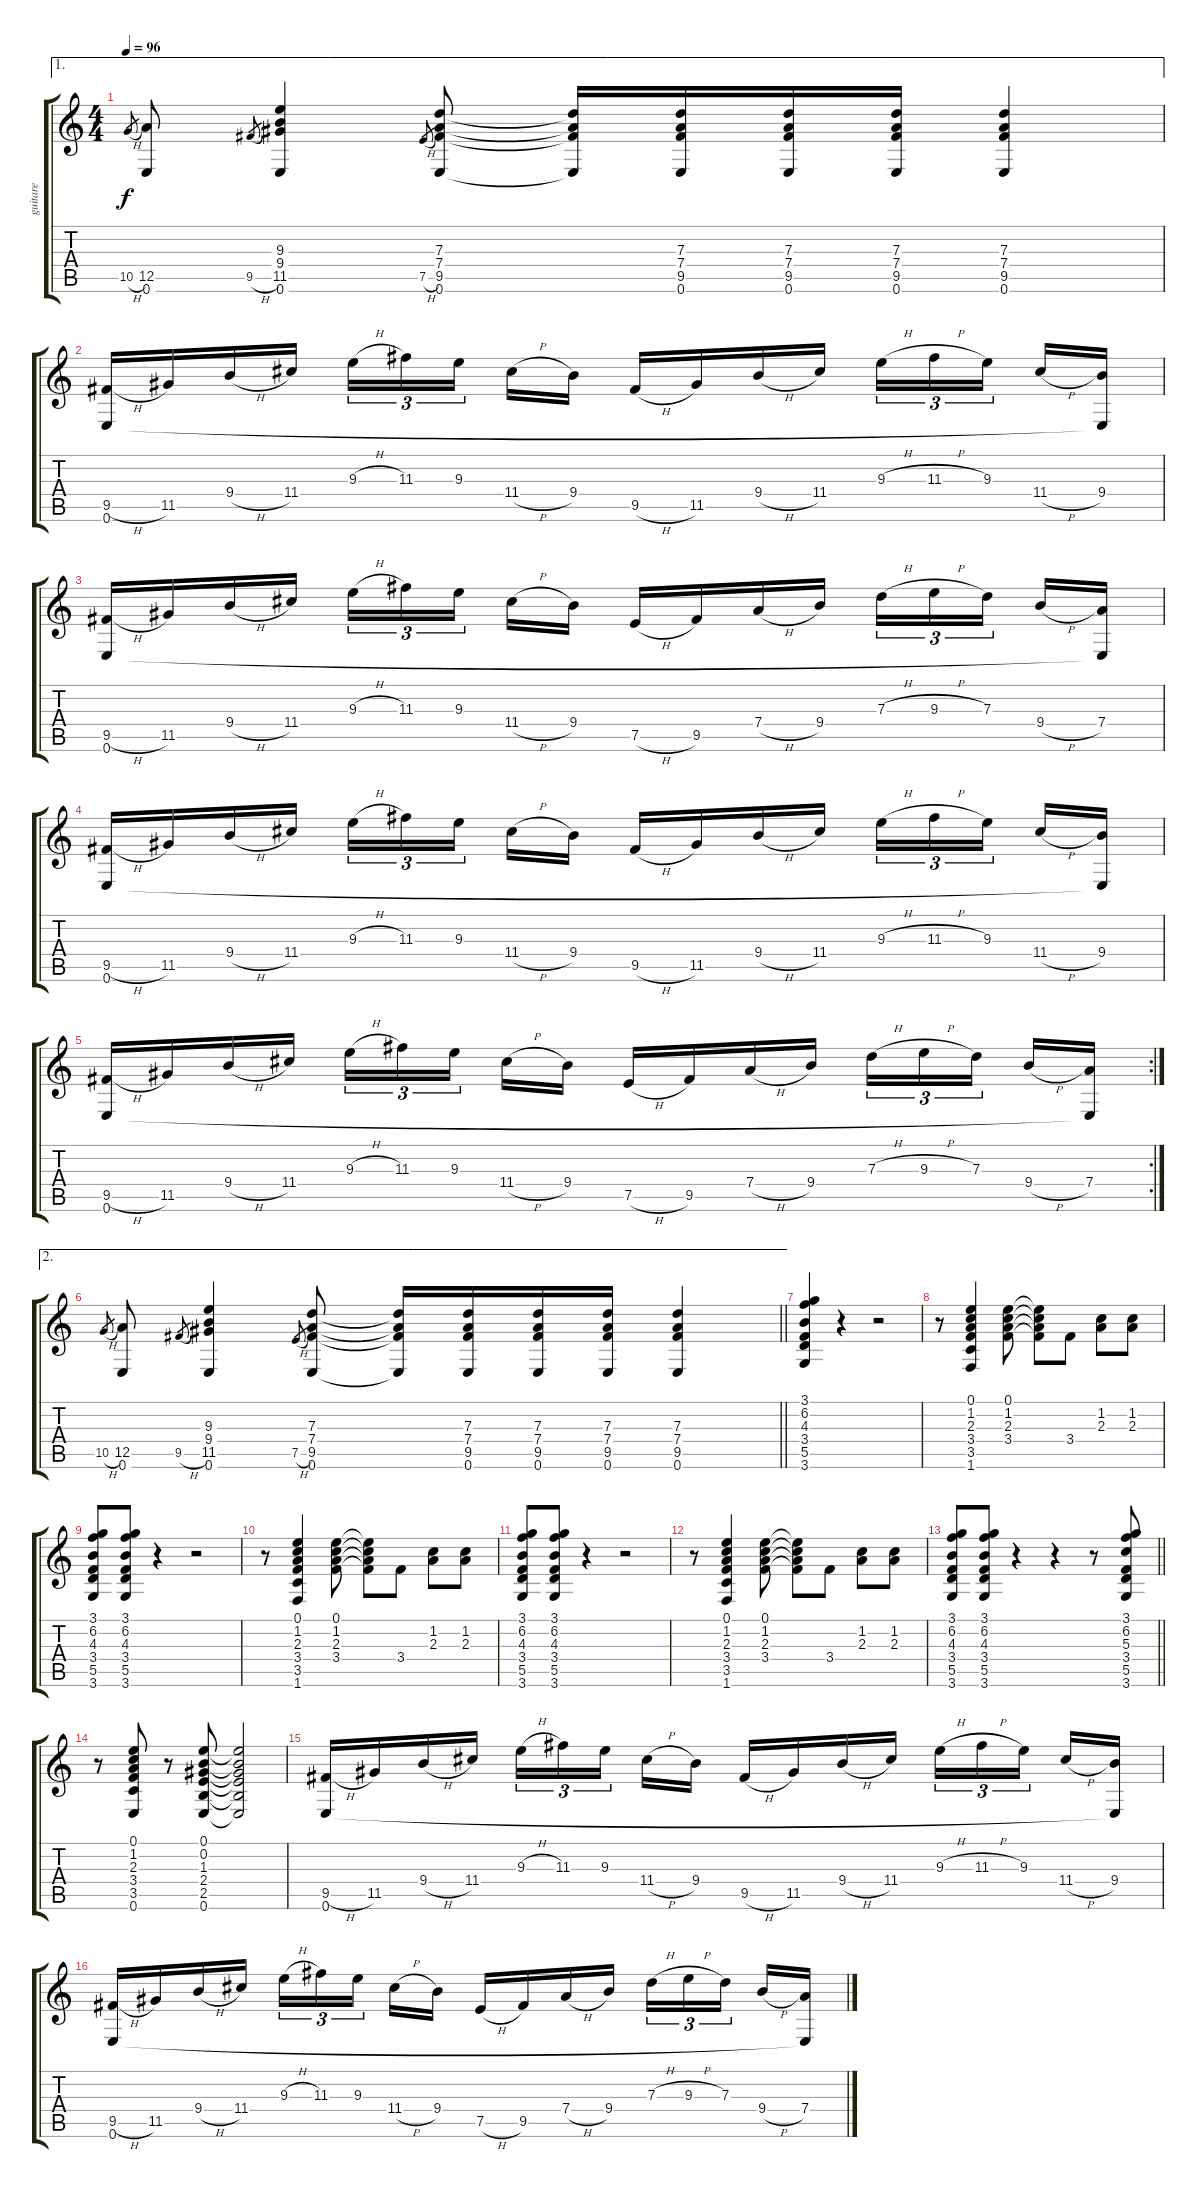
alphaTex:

\track ("guitare" "guitare") {instrument distortionguitar}
\staff {score tabs}
\tuning (E4 B3 G3 D3 A2 E2) {hide}
\ae 1
\ts (4 4)
\tempo 96
\clef g2
\ks c
10.5{h}.8{gr dy f} (12.5 0.6).8 9.5{h}.8{gr} (9.3 9.4 11.5 0.6).4 7.5{h}.8{gr} (7.3 7.4 9.5 0.6).8 (7.3{t} 7.4{t} 9.5{t} 0.6{t}).16 (7.3 7.4 9.5 0.6).16 (7.3 7.4 9.5 0.6).16 (7.3 7.4 9.5 0.6).16 (7.3 7.4 9.5 0.6).4 |
(9.5{h} 0.6).16 11.5.16 9.4{h}.16 11.4.16 9.3{h}.16{tu (3 2)} 11.3.16{tu (3 2)} 9.3.16{tu (3 2)} 11.4{h}.16 9.4.16 9.5{h}.16 11.5.16 9.4{h}.16 11.4.16 9.3{h}.16{tu (3 2)} 11.3{h}.16{tu (3 2)} 9.3.16{tu (3 2)} 11.4{h}.16 (9.4 0.6{t}).16 |
(9.5{h} 0.6).16 11.5.16 9.4{h}.16 11.4.16 9.3{h}.16{tu (3 2)} 11.3.16{tu (3 2)} 9.3.16{tu (3 2)} 11.4{h}.16 9.4.16 7.5{h}.16 9.5.16 7.4{h}.16 9.4.16 7.3{h}.16{tu (3 2)} 9.3{h}.16{tu (3 2)} 7.3.16{tu (3 2)} 9.4{h}.16 (7.4 0.6{t}).16 |
(9.5{h} 0.6).16 11.5.16 9.4{h}.16 11.4.16 9.3{h}.16{tu (3 2)} 11.3.16{tu (3 2)} 9.3.16{tu (3 2)} 11.4{h}.16 9.4.16 9.5{h}.16 11.5.16 9.4{h}.16 11.4.16 9.3{h}.16{tu (3 2)} 11.3{h}.16{tu (3 2)} 9.3.16{tu (3 2)} 11.4{h}.16 (9.4 0.6{t}).16 |
\rc 2
(9.5{h} 0.6).16 11.5.16 9.4{h}.16 11.4.16 9.3{h}.16{tu (3 2)} 11.3.16{tu (3 2)} 9.3.16{tu (3 2)} 11.4{h}.16 9.4.16 7.5{h}.16 9.5.16 7.4{h}.16 9.4.16 7.3{h}.16{tu (3 2)} 9.3{h}.16{tu (3 2)} 7.3.16{tu (3 2)} 9.4{h}.16 (7.4 0.6{t}).16 |
\ae 2
\barLineRight lightlight
10.5{h}.8{gr} (12.5 0.6).8 9.5{h}.8{gr} (9.3 9.4 11.5 0.6).4 7.5{h}.8{gr} (7.3 7.4 9.5 0.6).8 (7.3{t} 7.4{t} 9.5{t} 0.6{t}).16 (7.3 7.4 9.5 0.6).16 (7.3 7.4 9.5 0.6).16 (7.3 7.4 9.5 0.6).16 (7.3 7.4 9.5 0.6).4 |
(3.1 6.2 4.3 3.4 5.5 3.6).4 r.4 r.2 |
r.8 (0.1 1.2 2.3 3.4 3.5 1.6).4 (0.1 1.2 2.3 3.4).8 (0.1{t} 1.2{t} 2.3{t} 3.4{t}).8 3.4.8 (1.2 2.3).8 (1.2 2.3).8 |
(3.1 6.2 4.3 3.4 5.5 3.6).8 (3.1 6.2 4.3 3.4 5.5 3.6).8 r.4 r.2 |
r.8 (0.1 1.2 2.3 3.4 3.5 1.6).4 (0.1 1.2 2.3 3.4).8 (0.1{t} 1.2{t} 2.3{t} 3.4{t}).8 3.4.8 (1.2 2.3).8 (1.2 2.3).8 |
(3.1 6.2 4.3 3.4 5.5 3.6).8 (3.1 6.2 4.3 3.4 5.5 3.6).8 r.4 r.2 |
r.8 (0.1 1.2 2.3 3.4 3.5 1.6).4 (0.1 1.2 2.3 3.4).8 (0.1{t} 1.2{t} 2.3{t} 3.4{t}).8 3.4.8 (1.2 2.3).8 (1.2 2.3).8 |
\barLineRight lightlight
(3.1 6.2 4.3 3.4 5.5 3.6).8 (3.1 6.2 4.3 3.4 5.5 3.6).8 r.4 r.4 r.8 (3.1 6.2 5.3 3.4 5.5 3.6).8 |
r.8 (0.1 1.2 2.3 3.4 3.5 0.6).8 r.8 (0.1 0.2 1.3 2.4 2.5 0.6).8 (0.1{t} 0.2{t} 1.3{t} 2.4{t} 2.5{t} 0.6{t}).2 |
(9.5{h} 0.6).16 11.5.16 9.4{h}.16 11.4.16 9.3{h}.16{tu (3 2)} 11.3.16{tu (3 2)} 9.3.16{tu (3 2)} 11.4{h}.16 9.4.16 9.5{h}.16 11.5.16 9.4{h}.16 11.4.16 9.3{h}.16{tu (3 2)} 11.3{h}.16{tu (3 2)} 9.3.16{tu (3 2)} 11.4{h}.16 (9.4 0.6{t}).16 |
(9.5{h} 0.6).16 11.5.16 9.4{h}.16 11.4.16 9.3{h}.16{tu (3 2)} 11.3.16{tu (3 2)} 9.3.16{tu (3 2)} 11.4{h}.16 9.4.16 7.5{h}.16 9.5.16 7.4{h}.16 9.4.16 7.3{h}.16{tu (3 2)} 9.3{h}.16{tu (3 2)} 7.3.16{tu (3 2)} 9.4{h}.16 (7.4 0.6{t}).16
